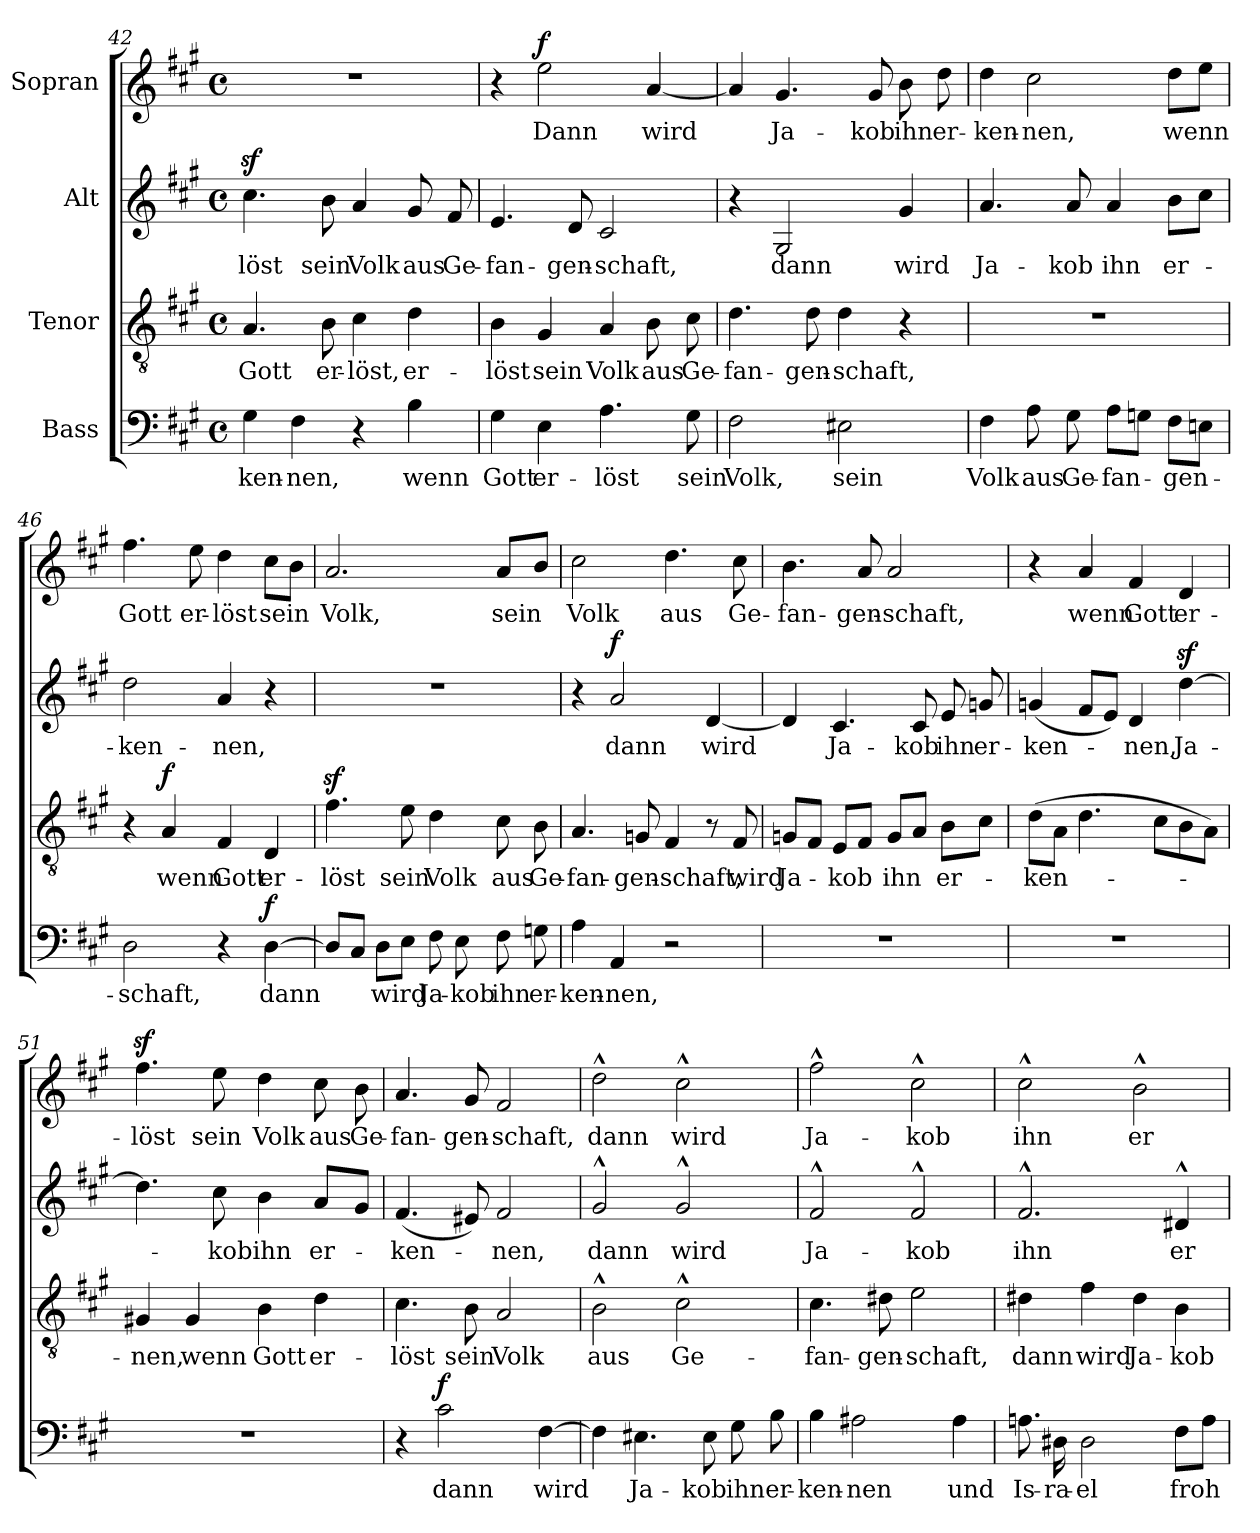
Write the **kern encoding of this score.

**kern	**text	**dynam	**kern	**text	**dynam	**kern	**text	**dynam	**kern	**text	**dynam
*part4	*part4	*part4	*part3	*part3	*part3	*part2	*part2	*part2	*part1	*part1	*part1
*staff4	*staff4	*staff4	*staff3	*staff3	*staff3	*staff2	*staff2	*staff2	*staff1	*staff1	*staff1
*I"Bass	*	*	*I"Tenor	*	*	*I"Alt	*	*	*I"Sopran	*	*
*clefF4	*	*	*clefGv2	*	*	*clefG2	*	*	*clefG2	*	*
*k[f#c#g#]	*	*	*k[f#c#g#]	*	*	*k[f#c#g#]	*	*	*k[f#c#g#]	*	*
*A:	*	*	*A:	*	*	*A:	*	*	*A:	*	*
*M4/4	*	*	*M4/4	*	*	*M4/4	*	*	*M4/4	*	*
*met(c)	*	*	*met(c)	*	*	*met(c)	*	*	*met(c)	*	*
=42	=42	=42	=42	=42	=42	=42	=42	=42	=42	=42	=42
4G#\	-ken-	.	4.A/	Gott	.	4.cc#z>\	-löst	.	1r	.	.
4F#\	-nen,	.	.	.	.	.	.	.	.	.	.
.	.	.	8B\	er-	.	8b\	sein	.	.	.	.
4r	.	.	4c#\	-löst,	.	4a/	Volk	.	.	.	.
4B\	wenn	.	4d\	er-	.	8g#/	aus	.	.	.	.
.	.	.	.	.	.	8f#/	Ge-	.	.	.	.
=43	=43	=43	=43	=43	=43	=43	=43	=43	=43	=43	=43
4G#\	Gott	.	4B\	-löst	.	4.e/	-fan-	.	4r	.	.
!	!	!	!	!	!	!	!	!	!	!	!LO:DY:a
4E\	er-	.	4G#/	sein	.	.	.	.	2ee\	Dann	f
.	.	.	.	.	.	8d/	-gen-	.	.	.	.
4.A\	-löst	.	4A/	Volk	.	2c#/	-schaft,	.	.	.	.
.	.	.	8B\	aus	.	.	.	.	[4a/	wird	.
8G#\	sein	.	8c#\	Ge-	.	.	.	.	.	.	.
!!LO:LB:g=z
=44	=44	=44	=44	=44	=44	=44	=44	=44	=44	=44	=44
2F#\	Volk,	.	4.d\	-fan-	.	4r	.	.	4a/]	.	.
.	.	.	.	.	.	2G#/	dann	.	4.g#/	Ja-	.
.	.	.	8d\	-gen-	.	.	.	.	.	.	.
2E#X\	sein	.	4d\	-schaft,	.	.	.	.	.	.	.
.	.	.	.	.	.	.	.	.	8g#/	-kob	.
.	.	.	4r	.	.	4g#/	wird	.	8b\	ihn	.
.	.	.	.	.	.	.	.	.	8dd\	er-	.
=45	=45	=45	=45	=45	=45	=45	=45	=45	=45	=45	=45
4F#\	Volk	.	1r	.	.	4.a/	Ja-	.	4dd\	-ken-	.
8A\	aus	.	.	.	.	.	.	.	2cc#\	-nen,	.
8G#\	Ge-	.	.	.	.	8a/	-kob	.	.	.	.
8A\L	-fan-	.	.	.	.	4a/	ihn	.	.	.	.
8Gn\J	.	.	.	.	.	.	.	.	.	.	.
8F#\L	-gen-	.	.	.	.	8b\L	er-	.	8dd\L	wenn	.
8En\J	.	.	.	.	.	8cc#\J	.	.	8ee\J	.	.
=46	=46	=46	=46	=46	=46	=46	=46	=46	=46	=46	=46
2D\	-schaft,	.	4r	.	.	2dd\	-ken-	.	4.ff#\	Gott	.
!	!	!	!	!	!LO:DY:a	!	!	!	!	!	!
.	.	.	4A/	wenn	f	.	.	.	.	.	.
.	.	.	.	.	.	.	.	.	8ee\	er-	.
4r	.	.	4F#/	Gott	.	4a/	-nen,	.	4dd\	-löst	.
!	!	!LO:DY:a	!	!	!	!	!	!	!	!	!
[4D\	dann	f	4D/	er-	.	4r	.	.	8cc#\L	sein	.
.	.	.	.	.	.	.	.	.	8b\J	.	.
=47	=47	=47	=47	=47	=47	=47	=47	=47	=47	=47	=47
8D/L]	.	.	4.f#z>\	-löst	.	1r	.	.	2.a/	Volk,	.
8C#/J	.	.	.	.	.	.	.	.	.	.	.
8D\L	wird	.	.	.	.	.	.	.	.	.	.
8E\J	.	.	8e\	sein	.	.	.	.	.	.	.
8F#\	Ja-	.	4d\	Volk	.	.	.	.	.	.	.
8E\	-kob	.	.	.	.	.	.	.	.	.	.
8F#\	ihn	.	8c#\	aus	.	.	.	.	8a/L	sein	.
8Gn\	er-	.	8B\	Ge-	.	.	.	.	8b/J	.	.
!!LO:LB:g=z
=48	=48	=48	=48	=48	=48	=48	=48	=48	=48	=48	=48
4A\	-ken-	.	4.A/	-fan-	.	4r	.	.	2cc#\	Volk	.
!	!	!	!	!	!	!	!	!LO:DY:a	!	!	!
4AA/	-nen,	.	.	.	.	2a/	dann	f	.	.	.
.	.	.	8Gn/	-gen-	.	.	.	.	.	.	.
2r	.	.	4F#/	-schaft,	.	.	.	.	4.dd\	aus	.
.	.	.	8r	.	.	[4d/	wird	.	.	.	.
.	.	.	8F#/	wird	.	.	.	.	8cc#\	Ge-	.
=49	=49	=49	=49	=49	=49	=49	=49	=49	=49	=49	=49
1r	.	.	8Gn/L	Ja-	.	4d/]	.	.	4.b\	-fan-	.
.	.	.	8F#/J	.	.	.	.	.	.	.	.
.	.	.	8E/L	-kob	.	4.c#/	Ja-	.	.	.	.
.	.	.	8F#/J	.	.	.	.	.	8a/	-gen-	.
.	.	.	8G/L	ihn	.	.	.	.	2a/	-schaft,	.
.	.	.	8A/J	.	.	8c#/	-kob	.	.	.	.
.	.	.	8B\L	er-	.	8e/	ihn	.	.	.	.
.	.	.	8c#\J	.	.	8gn/	er-	.	.	.	.
=50	=50	=50	=50	=50	=50	=50	=50	=50	=50	=50	=50
1r	.	.	(>8d\L	-ken-	.	(4gn/	-ken-	.	4r	.	.
.	.	.	8A\J	.	.	.	.	.	.	.	.
.	.	.	4.d\	.	.	8f#/L	.	.	4a/	wenn	.
.	.	.	.	.	.	8e/J)	.	.	.	.	.
.	.	.	.	.	.	4d/	-nen,	.	4f#/	Gott	.
.	.	.	8c#\L	.	.	.	.	.	.	.	.
.	.	.	8B\	.	.	[4ddz>\	Ja-	.	4d/	er-	.
.	.	.	8A\J)	.	.	.	.	.	.	.	.
=51	=51	=51	=51	=51	=51	=51	=51	=51	=51	=51	=51
1r	.	.	4G#X/	-nen,	.	4.dd\]	.	.	4.ff#z>\	-löst	.
.	.	.	4G#/	wenn	.	.	.	.	.	.	.
.	.	.	.	.	.	8cc#\	-kob	.	8ee\	sein	.
.	.	.	4B\	Gott	.	4b\	ihn	.	4dd\	Volk	.
.	.	.	4d\	er-	.	8a/L	er-	.	8cc#\	aus	.
.	.	.	.	.	.	8g#/J	.	.	8b\	Ge-	.
!!LO:PB:g=z
=52	=52	=52	=52	=52	=52	=52	=52	=52	=52	=52	=52
4r	.	.	4.c#\	-löst	.	(4.f#/	-ken-	.	4.a/	-fan-	.
!	!	!LO:DY:a	!	!	!	!	!	!	!	!	!
2c#\	dann	f	.	.	.	.	.	.	.	.	.
.	.	.	8B\	sein	.	8e#X/)	.	.	8g#/	-gen-	.
.	.	.	2A/	Volk	.	2f#/	-nen,	.	2f#/	-schaft,	.
[4F#\	wird	.	.	.	.	.	.	.	.	.	.
=53	=53	=53	=53	=53	=53	=53	=53	=53	=53	=53	=53
4F#\]	.	.	2B^^\	aus	.	2g#^^/	dann	.	2dd^^\	dann	.
4.E#X\	Ja-	.	.	.	.	.	.	.	.	.	.
.	.	.	2c#^^\	Ge-	.	2g#^^/	wird	.	2cc#^^\	wird	.
8E#\	-kob	.	.	.	.	.	.	.	.	.	.
8G#\	ihn	.	.	.	.	.	.	.	.	.	.
8B\	er-	.	.	.	.	.	.	.	.	.	.
=54	=54	=54	=54	=54	=54	=54	=54	=54	=54	=54	=54
4B\	-ken-	.	4.c#\	-fan-	.	2f#^^/	Ja-	.	2ff#^^\	Ja-	.
2A#X\	-nen	.	.	.	.	.	.	.	.	.	.
.	.	.	8d#X\	-gen-	.	.	.	.	.	.	.
.	.	.	2e\	-schaft,	.	2f#^^/	-kob	.	2cc#^^\	-kob	.
4A#\	und	.	.	.	.	.	.	.	.	.	.
=55	=55	=55	=55	=55	=55	=55	=55	=55	=55	=55	=55
8.An\	Is-	.	4d#X\	dann	.	2.f#^^/	ihn	.	2cc#^^\	ihn	.
16D#X\	-ra-	.	.	.	.	.	.	.	.	.	.
2D#\	-el	.	4f#\	wird	.	.	.	.	.	.	.
.	.	.	4d#\	Ja-	.	.	.	.	2b^^\	er-	.
8F#\L	froh-	.	4B\	-kob	.	4d#X^^/	er-	.	.	.	.
8A\J	.	.	.	.	.	.	.	.	.	.	.
=	=	=	=	=	=	=	=	=	=	=	=
*-	*-	*-	*-	*-	*-	*-	*-	*-	*-	*-	*-
